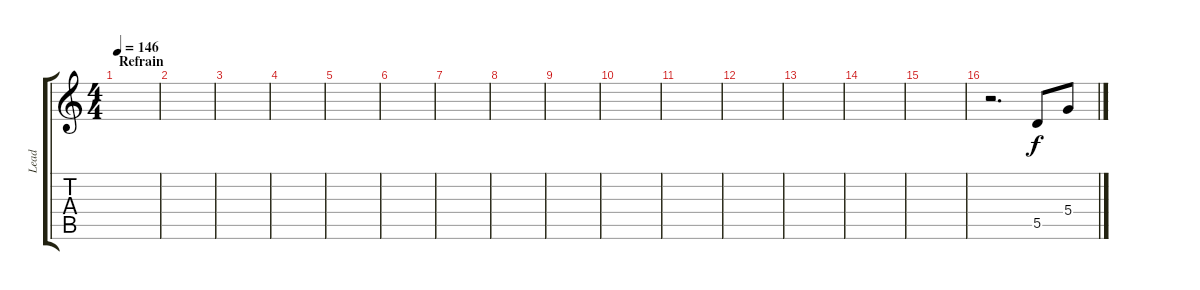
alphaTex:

\track ("Lead" "Lead") {instrument overdrivenguitar}
\staff {score tabs}
\tuning (E4 B3 G3 D3 A2 D2) {hide}
\ts (4 4)
\section ("" "Refrain")
\tempo 146
\clef g2
\ks c
|
|
|
|
|
|
|
|
|
|
|
|
|
|
|
r.2{d} 5.5.8 5.4.8
